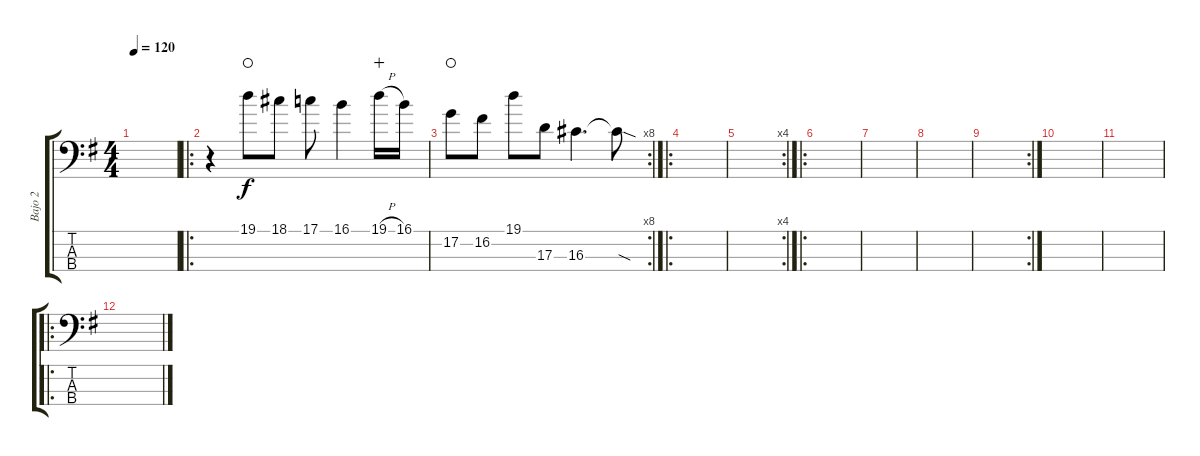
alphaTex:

\track ("Bajo 2" "Bajo 2") {instrument electricbassfinger}
\staff {score tabs}
\tuning (G2 D2 A1 E1) {hide}
\ts (4 4)
\tempo 120
\clef f4
\ks g
|
\ro
r.4 19.1.8{waho} 18.1.8 17.1.8 16.1.4 19.1{h}.16{wahc} 16.1.16 |
\rc 8
17.2.8{waho} 16.2.8 19.1.8 17.3.8 16.3.4{d} 16.3{sod t}.8 |
\ro
|
\rc 4
|
\ro
|
|
|
\rc 2
|
|
|
\ro
